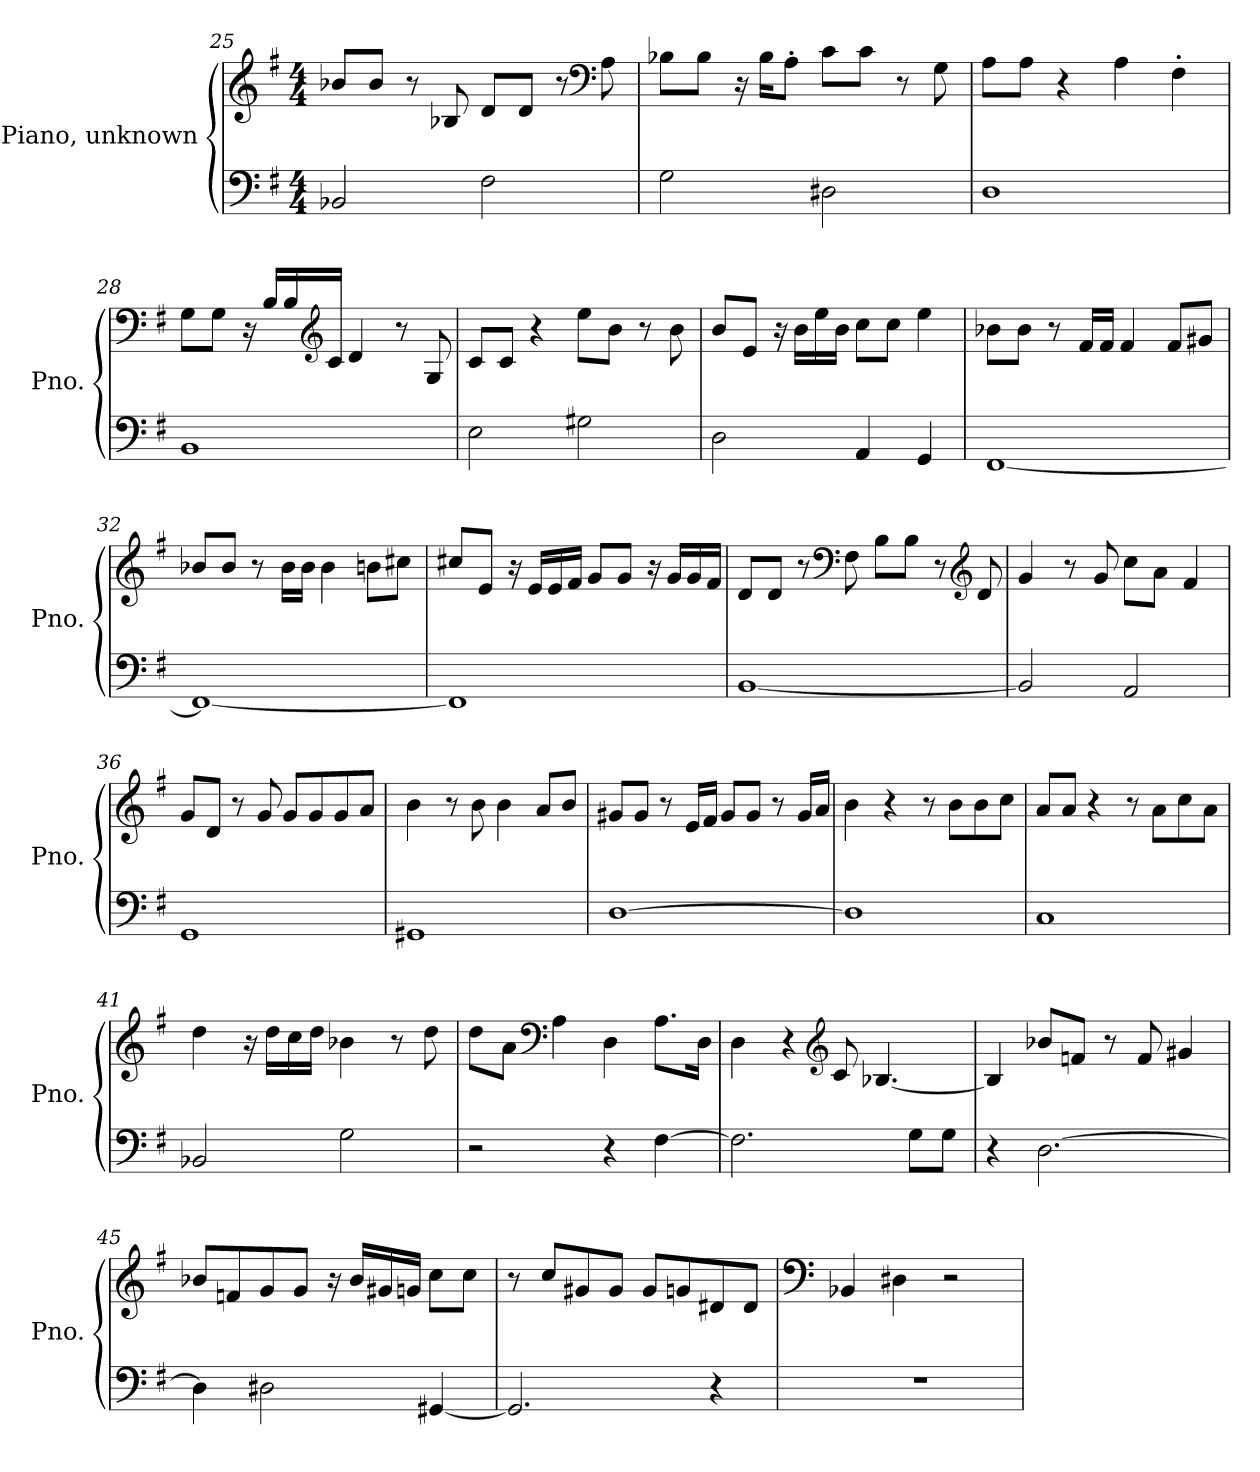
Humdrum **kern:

**kern	**kern
*part1	*part1
*staff2	*staff1
*I"Piano, unknown	*
*I'Pno.	*
*clefF4	*clefG2
*k[f#]	*k[f#]
*M4/4	*M4/4
=25	=25
2BB-X/	8b-X/L
.	8b-/J
.	8r
.	8B-X/
2F#\	8d/L
.	8d/J
.	8r
*	*clefF4
.	8A\
!!LO:PB:g=z
=26	=26
2G\	8B-X\L
.	8B-\J
.	16r
.	16B-\KL
.	8A'\J
2D#X\	8c\L
.	8c\J
.	8r
.	8G\
=27	=27
1D	8A\L
.	8A\J
.	4r
.	4A\
.	4F#'\
=28	=28
1BB	8G\L
.	8G\J
.	16r
.	16B/LL
.	16B/
*	*clefG2
.	16c/JJ
.	4d/
.	8r
.	8G/
=29	=29
2E\	8c/L
.	8c/J
.	4r
2G#X\	8ee\L
.	8b\J
.	8r
.	8b\
=30	=30
2D\	8b/L
.	8e/J
.	16r
.	16b\LL
.	16ee\
.	16b\JJ
4AA/	8cc\L
.	8cc\J
4GG/	4ee\
!!LO:LB:g=z
=31	=31
[1FF#	8b-X\L
.	8b-\J
.	8r
.	16f#/LL
.	16f#/JJ
.	4f#/
.	8f#/L
.	8g#X/J
=32	=32
1FF#_	8b-X/L
.	8b-/J
.	8r
.	16b-\LL
.	16b-\JJ
.	4b-\
.	8bn\L
.	8cc#X\J
=33	=33
1FF#]	8cc#X/L
.	8e/J
.	16r
.	16e/LL
.	16e/
.	16f#/JJ
.	8g/L
.	8g/J
.	16r
.	16g/LL
.	16g/
.	16f#/JJ
=34	=34
[1BB	8d/L
.	8d/J
.	8r
*	*clefF4
.	8F#\
.	8B\L
.	8B\J
.	8r
*	*clefG2
.	8d/
!!LO:LB:g=z
=35	=35
2BB/]	4g/
.	8r
.	8g/
2AA/	8cc\L
.	8a\J
.	4f#/
=36	=36
1GG	8g/L
.	8d/J
.	8r
.	8g/
.	8g/L
.	8g/
.	8g/
.	8a/J
=37	=37
1GG#X	4b\
.	8r
.	8b\
.	4b\
.	8a/L
.	8b/J
=38	=38
[1D	8g#X/L
.	8g#/J
.	8r
.	16e/LL
.	16f#/JJ
.	8g#/L
.	8g#/J
.	8r
.	16g#/LL
.	16a/JJ
=39	=39
1D]	4b\
.	4r
.	8r
.	8b\L
.	8b\
.	8cc\J
!!LO:LB:g=z
=40	=40
1C	8a/L
.	8a/J
.	4r
.	8r
.	8a\L
.	8cc\
.	8a\J
=41	=41
2BB-X/	4dd\
.	16r
.	16dd\LL
.	16cc\
.	16dd\JJ
2G\	4b-X\
.	8r
.	8dd\
=42	=42
2r	8dd\L
.	8a\J
*	*clefF4
.	4A\
4r	4D\
[4F#\	8.A\L
.	16D\Jk
=43	=43
2.F#\]	4D\
.	4r
*	*clefG2
.	8c/
.	[4.B-X/
8G\L	.
8G\J	.
=44	=44
4r	4B-/]
[2.D\	8b-X/L
.	8fn/J
.	8r
.	8f/
.	4g#X/
!!LO:LB:g=z
=45	=45
4D\]	8b-X/L
.	8fn/
2D#X\	8g/
.	8g/J
.	16r
.	16b-/LL
.	16g#X/
.	16gn/JJ
[4GG#X/	8cc\L
.	8cc\J
=46	=46
2.GG#/]	8r
.	8cc/L
.	8g#X/
.	8g#/J
.	8g#/L
.	8gn/
4r	8d#X/
.	8d#/J
=47	=47
*	*clefF4
1r	4BB-X/
.	4D#X\
.	2r
=	=
*-	*-
